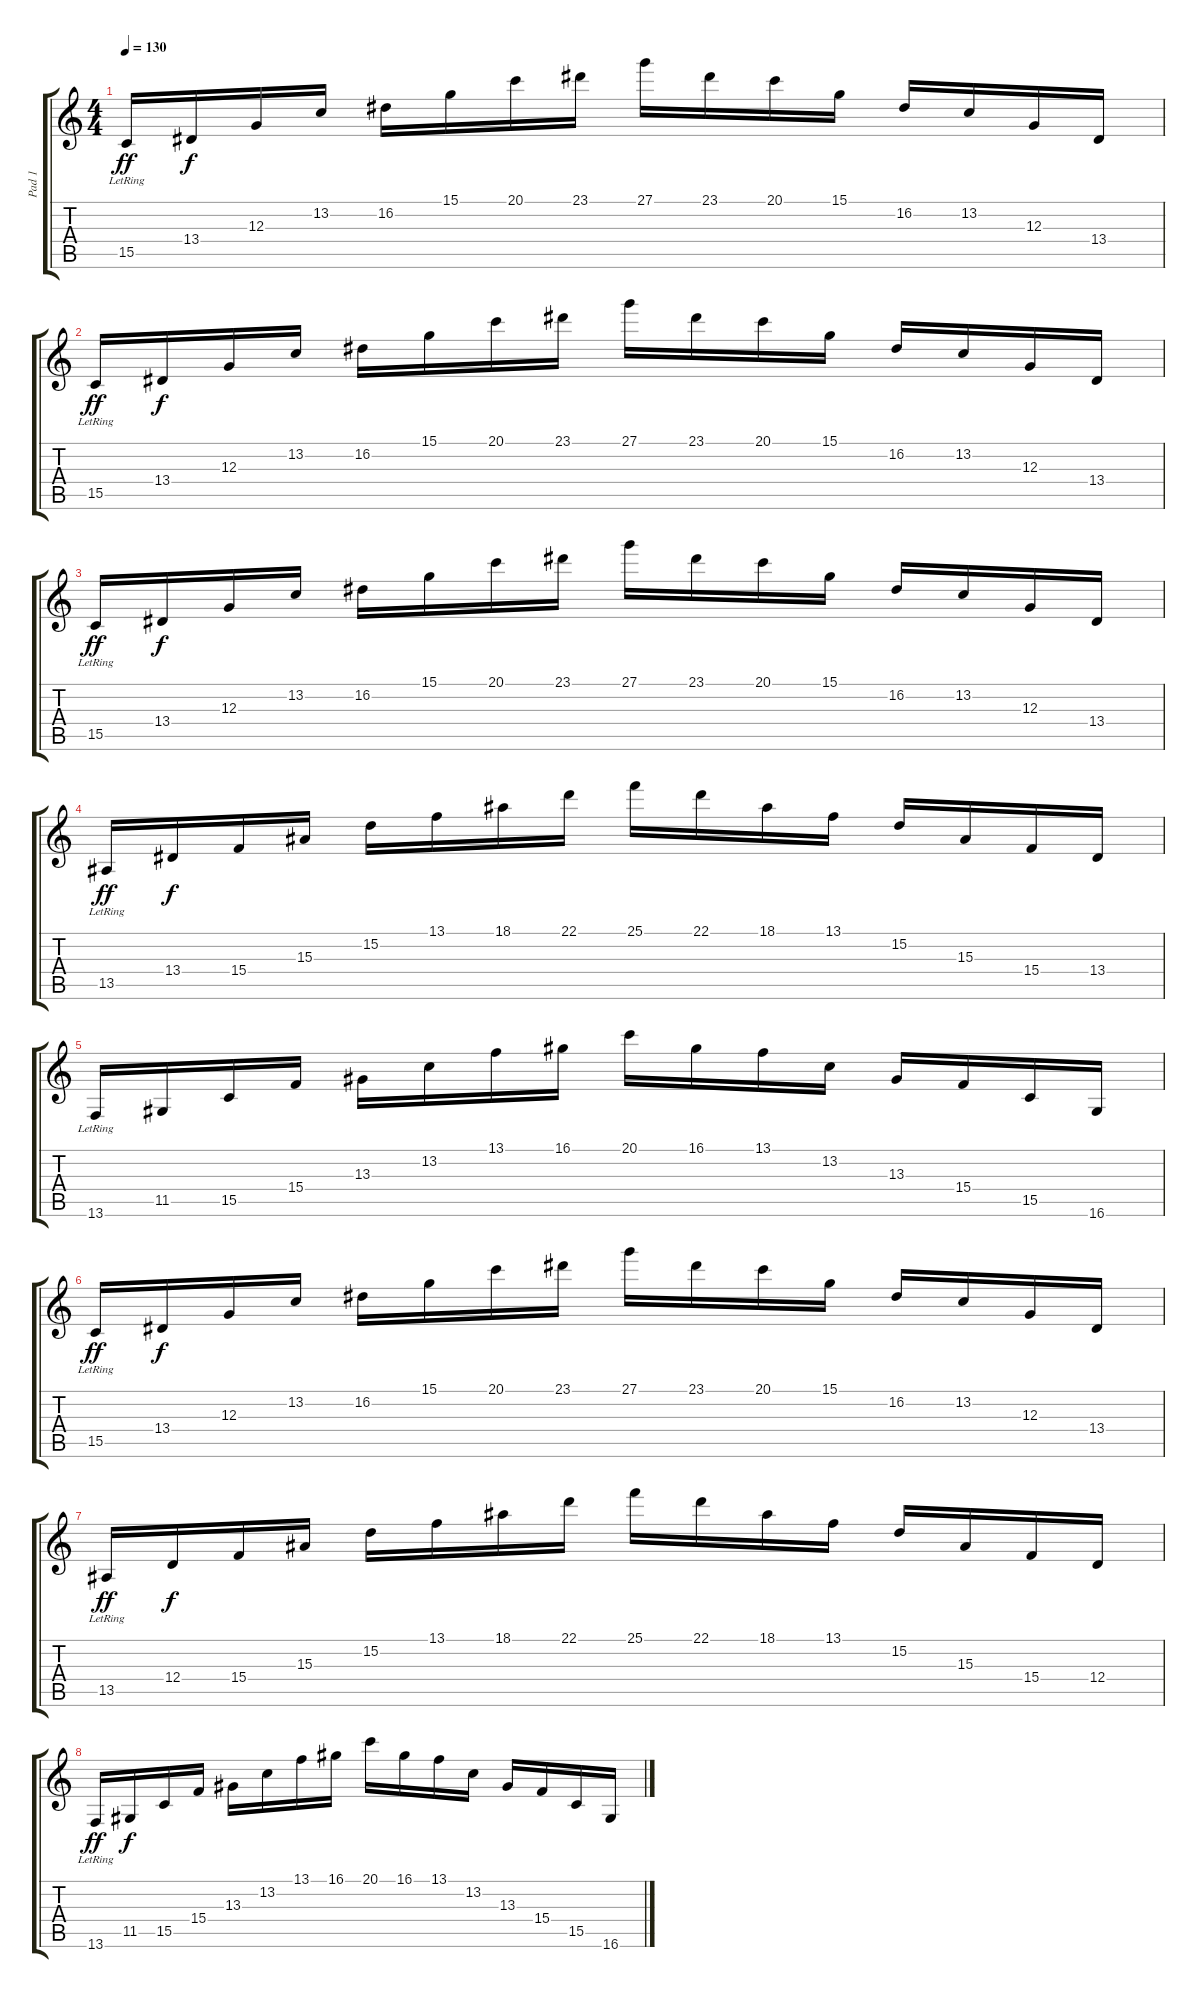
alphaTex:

\track ("Pad 1" "Pad 1") {instrument fx4atmosphere}
\staff {score tabs}
\tuning (E4 B3 G3 D3 A2 E2) {hide}
\ts (4 4)
\tempo 130
\clef g2
\ks c
15.5{lr}.16{dy ff} 13.4.16{dy f} 12.3.16 13.2.16 16.2.16 15.1.16 20.1.16 23.1.16 27.1.16 23.1.16 20.1.16 15.1.16 16.2.16 13.2.16 12.3.16 13.4.16 |
15.5{lr}.16{dy ff} 13.4.16{dy f} 12.3.16 13.2.16 16.2.16 15.1.16 20.1.16 23.1.16 27.1.16 23.1.16 20.1.16 15.1.16 16.2.16 13.2.16 12.3.16 13.4.16 |
15.5{lr}.16{dy ff} 13.4.16{dy f} 12.3.16 13.2.16 16.2.16 15.1.16 20.1.16 23.1.16 27.1.16 23.1.16 20.1.16 15.1.16 16.2.16 13.2.16 12.3.16 13.4.16 |
13.5{lr}.16{dy ff} 13.4.16{dy f} 15.4.16 15.3.16 15.2.16 13.1.16 18.1.16 22.1.16 25.1.16 22.1.16 18.1.16 13.1.16 15.2.16 15.3.16 15.4.16 13.4.16 |
13.6{lr}.16 11.5.16 15.5.16 15.4.16 13.3.16 13.2.16 13.1.16 16.1.16 20.1.16 16.1.16 13.1.16 13.2.16 13.3.16 15.4.16 15.5.16 16.6.16 |
15.5{lr}.16{dy ff} 13.4.16{dy f} 12.3.16 13.2.16 16.2.16 15.1.16 20.1.16 23.1.16 27.1.16 23.1.16 20.1.16 15.1.16 16.2.16 13.2.16 12.3.16 13.4.16 |
13.5{lr}.16{dy ff} 12.4.16{dy f} 15.4.16 15.3.16 15.2.16 13.1.16 18.1.16 22.1.16 25.1.16 22.1.16 18.1.16 13.1.16 15.2.16 15.3.16 15.4.16 12.4.16 |
13.6{lr}.16{dy ff} 11.5.16{dy f} 15.5.16 15.4.16 13.3.16 13.2.16 13.1.16 16.1.16 20.1.16 16.1.16 13.1.16 13.2.16 13.3.16 15.4.16 15.5.16 16.6.16
